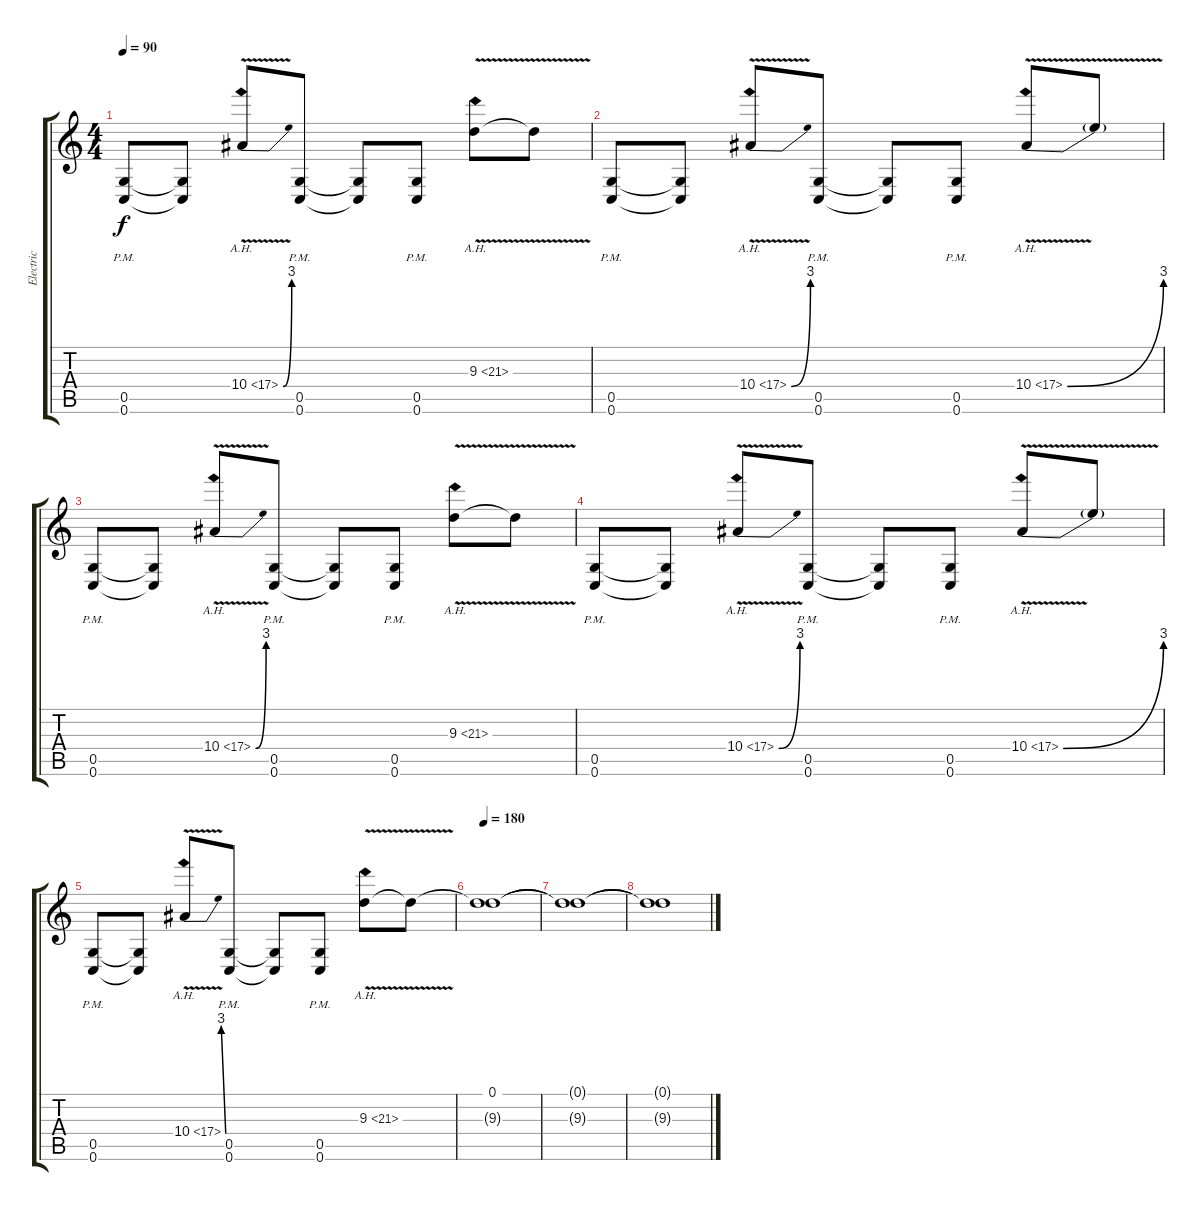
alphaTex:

\track ("Electric" "Electric") {instrument distortionguitar}
\staff {score tabs}
\tuning (D4 A3 F3 C3 G2 C2) {hide}
\ts (4 4)
\tempo 90
\clef g2
\ks c
(0.5{pm} 0.6{pm}).8{dy f} (0.5{t} 0.6{t}).8 10.4{be (bend 0 0 60 12) ah 7 v}.8 (0.5{pm} 0.6{pm}).8 (0.5{t} 0.6{t}).8 (0.5{pm} 0.6{pm}).8 9.3{ah 12 v}.8 9.3{t}.8 |
(0.5{pm} 0.6{pm}).8 (0.5{t} 0.6{t}).8 10.4{be (bend 0 0 60 12) ah 7 v}.8 (0.5{pm} 0.6{pm}).8 (0.5{t} 0.6{t}).8 (0.5{pm} 0.6{pm}).8 10.4{be (bend 0 0 60 12) ah 7 v}.8 10.4{t}.8 |
(0.5{pm} 0.6{pm}).8 (0.5{t} 0.6{t}).8 10.4{be (bend 0 0 60 12) ah 7 v}.8 (0.5{pm} 0.6{pm}).8 (0.5{t} 0.6{t}).8 (0.5{pm} 0.6{pm}).8 9.3{ah 12 v}.8 9.3{t}.8 |
(0.5{pm} 0.6{pm}).8 (0.5{t} 0.6{t}).8 10.4{be (bend 0 0 60 12) ah 7 v}.8 (0.5{pm} 0.6{pm}).8 (0.5{t} 0.6{t}).8 (0.5{pm} 0.6{pm}).8 10.4{be (bend 0 0 60 12) ah 7 v}.8 10.4{t}.8 |
(0.5{pm} 0.6{pm}).8 (0.5{t} 0.6{t}).8 10.4{be (bend 0 0 60 12) ah 7 v}.8 (0.5{pm} 0.6{pm}).8 (0.5{t} 0.6{t}).8 (0.5{pm} 0.6{pm}).8 9.3{ah 12 v}.8 9.3{t}.8 |
\tempo 180
(0.1 9.3{t}).1 |
(0.1{t} 9.3{t}).1 |
(0.1{t} 9.3{t}).1
